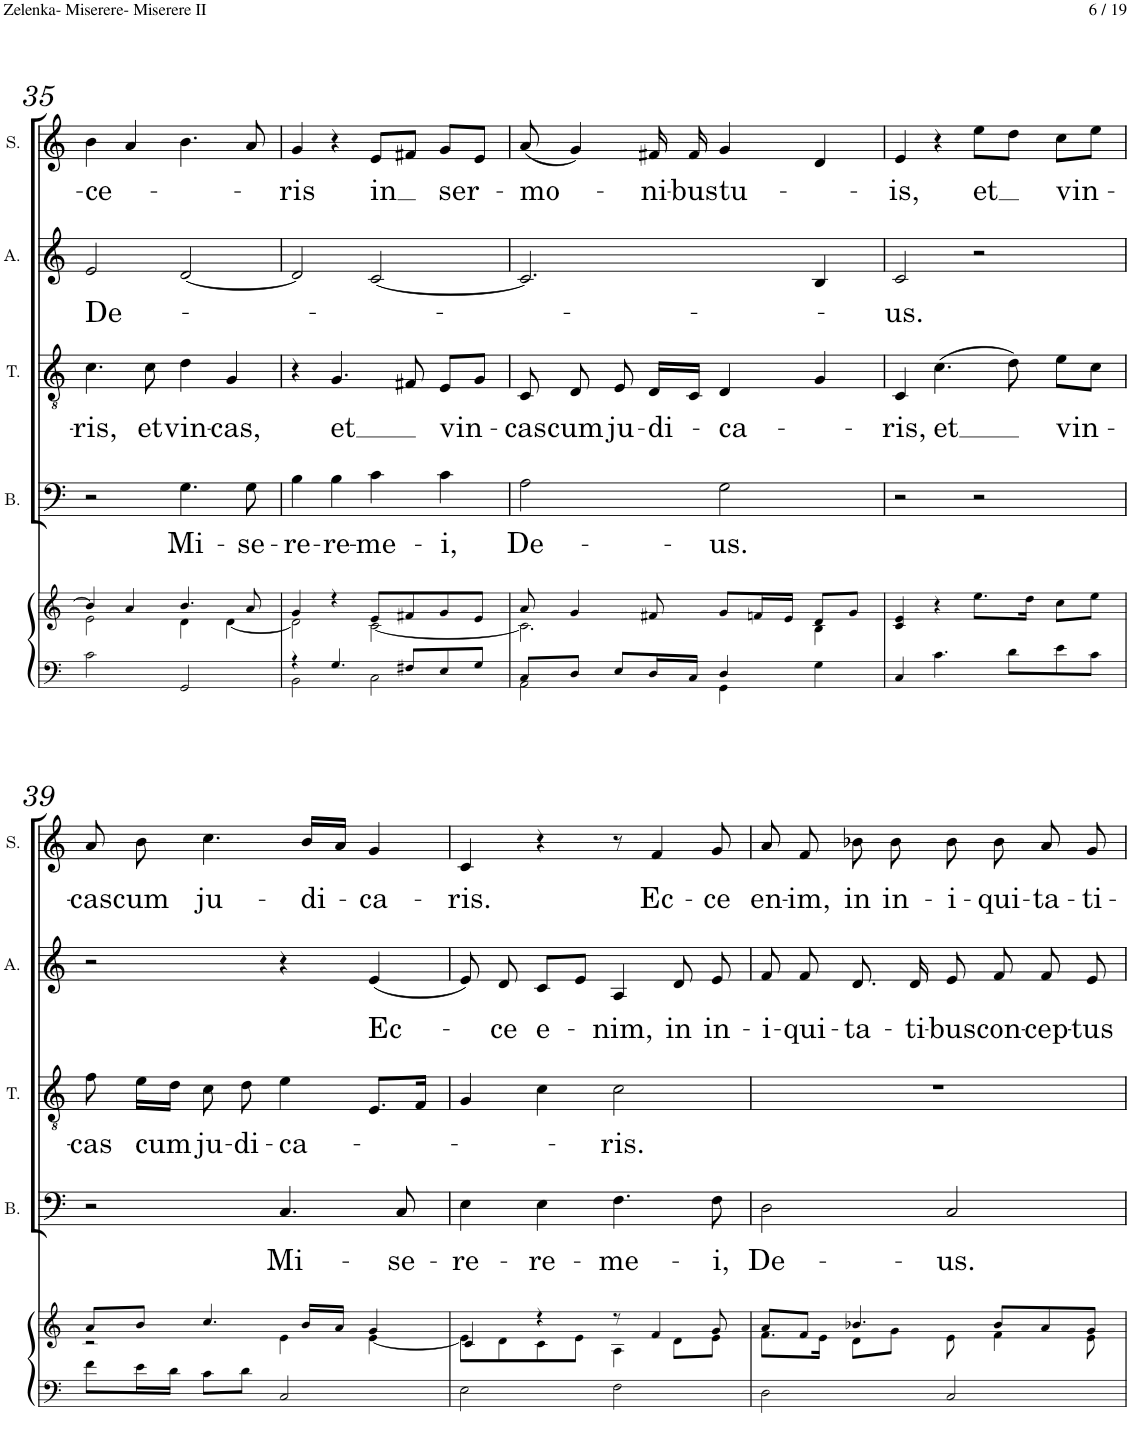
**kern	**kern	**kern	**text	**kern	**text	**kern	**text	**kern	**text
*part5	*part5	*part4	*part4	*part3	*part3	*part2	*part2	*part1	*part1
*staff6	*staff5	*staff4	*staff4	*staff3	*staff3	*staff2	*staff2	*staff1	*staff1
*I"Piano	*	*I"Basse	*	*I"Tenor	*	*I"Alto	*	*I"Soprano	*
*I'Pno	*	*I'B.	*	*I'T.	*	*I'A.	*	*I'S.	*
!!LO:PB:g=z
*clefF4	*clefG2	*clefF4	*	*clefGv2	*	*clefG2	*	*clefG2	*
*k[]	*k[]	*k[]	*	*k[]	*	*k[]	*	*k[]	*
*M4/4	*M4/4	*M4/4	*	*M4/4	*	*M4/4	*	*M4/4	*
*met(c)	*met(c)	*met(c)	*	*met(c)	*	*met(c)	*	*met(c)	*
=35	=35	=35	=35	=35	=35	=35	=35	=35	=35
*	*^	*	*	*	*	*	*	*	*
!	!	!	!	!	!	!LO:LY:b	!	!LO:LY:b	!	!LO:LY:b
2c\	4b/]	2e\	2r	.	4.c\	-ris,	2e/	De-	4b\	-ce-
.	4a/	.	.	.	.	.	.	.	4a/	.
!	!	!	!	!	!	!LO:LY:b	!	!	!	!
.	.	.	.	.	8c\	et	.	.	.	.
!	!	!	!	!LO:LY:b	!	!LO:LY:b	!	!	!	!
2GG/	4.b/	4d\	4.G\	Mi-	4d\	vin-	[2d/	.	4.b\	.
!	!	!	!	!	!	!LO:LY:b	!	!	!	!
.	.	[4d\	.	.	4G/	-cas,	.	.	.	.
!	!	!	!	!LO:LY:b	!	!	!	!	!	!
.	8a/	.	8G\	-se-	.	.	.	.	8a/	.
=36	=36	=36	=36	=36	=36	=36	=36	=36	=36	=36
*^	*	*	*	*	*	*	*	*	*	*
!	!	!	!	!	!LO:LY:b	!	!	!	!	!	!LO:LY:b
4r	2BB\	4g/	2d\]	4B\	-re-	4r	.	2d/]	.	4g/	-ris
!	!	!	!	!	!LO:LY:b	!	!LO:LY:b	!	!	!	!
4.G/	.	4r	.	4B\	-re-	4.G/	et	.	.	4r	.
!	!	!	!	!	!LO:LY:b	!	!	!	!	!	!LO:LY:b
.	2C\	8e/L	[2c\	4c\	-me-	.	.	[2c/	.	8e/L	in
8F#X/L	.	8f#X/	.	.	.	8F#X/	.	.	.	8f#X/J	.
!	!	!	!	!	!LO:LY:b	!	!LO:LY:b	!	!	!	!LO:LY:b
8E/	.	8g/	.	4c\	-i,	8E/L	vin-	.	.	8g/L	ser-
8G/J	.	8e/J	.	.	.	8G/J	.	.	.	8e/J	.
=37	=37	=37	=37	=37	=37	=37	=37	=37	=37	=37	=37
!	!	!	!	!	!LO:LY:b	!	!LO:LY:b	!	!	!	!LO:LY:b
8C/L	2AA\	8a/	2.c\]	2A\	De-	8C/	-cas	2.c/]	.	(8a/	-mo-
!	!	!	!	!	!	!	!LO:LY:b	!	!	!	!
8D/J	.	4g/	.	.	.	8D/	cum	.	.	4g/)	.
!	!	!	!	!	!	!	!LO:LY:b	!	!	!	!
8E/L	.	.	.	.	.	8E/	ju-	.	.	.	.
!	!	!	!	!	!	!	!LO:LY:b	!	!	!	!LO:LY:b
16D/L	.	8f#X/	.	.	.	16D/LL	-di-	.	.	16f#X/	-ni-
!	!	!	!	!	!	!	!	!	!	!	!LO:LY:b
16C/JJ	.	.	.	.	.	16C/JJ	.	.	.	16f#/	-bus
!	!	!	!	!	!LO:LY:b	!	!LO:LY:b	!	!	!	!LO:LY:b
4D/	4GG\	8g/L	.	2G\	-us.	4D/	-ca-	.	.	4g/	tu-
.	.	16fn/L	.	.	.	.	.	.	.	.	.
.	.	16e/JJ	.	.	.	.	.	.	.	.	.
4G\	4ryy	8d/L	4B\	.	.	4G/	.	4B/	.	4d/	.
.	.	8g/J	.	.	.	.	.	.	.	.	.
*v	*v	*	*	*	*	*	*	*	*	*	*
*	*v	*v	*	*	*	*	*	*	*	*
=38	=38	=38	=38	=38	=38	=38	=38	=38	=38
!	!	!	!	!	!LO:LY:b	!	!LO:LY:b	!	!LO:LY:b
4C/	4c/ 4e/	2r	.	4C/	-ris,	2c/	-us.	4e/	-is,
!	!	!	!	!	!LO:LY:b	!	!	!	!
4.c\	4r	.	.	(4.c\	et	.	.	4r	.
!	!	!	!	!	!	!	!	!	!LO:LY:b
.	8.ee\L	2r	.	.	.	2r	.	8ee\L	et
8d\L	.	.	.	8d\)	.	.	.	8dd\J	.
.	16dd\Jk	.	.	.	.	.	.	.	.
!	!	!	!	!	!LO:LY:b	!	!	!	!LO:LY:b
8e\	8cc\L	.	.	8e\L	vin-	.	.	8cc\L	vin-
8c\J	8ee\J	.	.	8c\J	.	.	.	8ee\J	.
!!LO:LB:g=z
=39	=39	=39	=39	=39	=39	=39	=39	=39	=39
*	*^	*	*	*	*	*	*	*	*
!	!	!	!	!	!	!LO:LY:b	!	!	!	!LO:LY:b
8f\L	8a/L	2r	2r	.	8f\	-cas	2r	.	8a/	-cas
!	!	!	!	!	!	!LO:LY:b	!	!	!	!LO:LY:b
16e\L	8b/J	.	.	.	16e\LL	cum	.	.	8b\	cum
16d\JJ	.	.	.	.	16d\JJ	.	.	.	.	.
!	!	!	!	!	!	!LO:LY:b	!	!	!	!LO:LY:b
8c\L	4.cc/	.	.	.	8c\	ju-	.	.	4.cc\	ju-
!	!	!	!	!	!	!LO:LY:b	!	!	!	!
8d\J	.	.	.	.	8d\	-di-	.	.	.	.
!	!	!	!	!LO:LY:b	!	!LO:LY:b	!	!	!	!
2C/	.	4e\	4.C/	Mi-	4e\	-ca-	4r	.	.	.
!	!	!	!	!	!	!	!	!	!	!LO:LY:b
.	16b/LL	.	.	.	.	.	.	.	16b/LL	-di-
.	16a/JJ	.	.	.	.	.	.	.	16a/JJ	.
!	!	!	!	!	!	!	!	!LO:LY:b	!	!LO:LY:b
.	4g/	[4e\	.	.	8.E/L	.	(4e/	Ec-	4g/	-ca-
!	!	!	!	!LO:LY:b	!	!	!	!	!	!
.	.	.	8C/	-se-	.	.	.	.	.	.
.	.	.	.	.	16F/Jk	.	.	.	.	.
=40	=40	=40	=40	=40	=40	=40	=40	=40	=40	=40
!	!	!	!	!LO:LY:b	!	!	!	!	!	!LO:LY:b
2E\	4c/	8e\L]	4E\	-re-	4G/	.	8e/)	.	4c/	-ris.
!	!	!	!	!	!	!	!	!LO:LY:b	!	!
.	.	8d\	.	.	.	.	8d/	-ce	.	.
!	!	!	!	!LO:LY:b	!	!	!	!LO:LY:b	!	!
.	4r	8c\	4E\	-re-	4c\	.	8c/L	e-	4r	.
.	.	8e\J	.	.	.	.	8e/J	.	.	.
!	!	!	!	!LO:LY:b	!	!LO:LY:b	!	!LO:LY:b	!	!
2F\	8r	4A\	4.F\	-me-	2c\	-ris.	4A/	-nim,	8r	.
!	!	!	!	!	!	!	!	!	!	!LO:LY:b
.	4f/	.	.	.	.	.	.	.	4f/	Ec-
!	!	!	!	!	!	!	!	!LO:LY:b	!	!
.	.	8d\L	.	.	.	.	8d/	in	.	.
!	!	!	!	!LO:LY:b	!	!	!	!LO:LY:b	!	!LO:LY:b
.	8g/	8e\J	8F\	-i,	.	.	8e/	in-	8g/	-ce
=41	=41	=41	=41	=41	=41	=41	=41	=41	=41	=41
!	!	!	!	!LO:LY:b	!	!	!	!LO:LY:b	!	!LO:LY:b
2D\	8a/L	8.f\L	2D\	De-	1r	.	8f/	-i-	8a/	en-
!	!	!	!	!	!	!	!	!LO:LY:b	!	!LO:LY:b
.	8f/J	.	.	.	.	.	8f/	-qui-	8f/	-im,
.	.	16e\Jk	.	.	.	.	.	.	.	.
!	!	!	!	!	!	!	!	!LO:LY:b	!	!LO:LY:b
.	4.b-X/	8d\L	.	.	.	.	8.d/	-ta-	8b-X\	in
!	!	!	!	!	!	!	!	!	!	!LO:LY:b
.	.	8g\J	.	.	.	.	.	.	8b-\	in-
!	!	!	!	!	!	!	!	!LO:LY:b	!	!
.	.	.	.	.	.	.	16d/	-ti-	.	.
!	!	!	!	!LO:LY:b	!	!	!	!LO:LY:b	!	!LO:LY:b
2C/	.	8e\	2C/	-us.	.	.	8e/	-bus	8b-\	-i-
!	!	!	!	!	!	!	!	!LO:LY:b	!	!LO:LY:b
.	8b-/L	4f\	.	.	.	.	8f/	con-	8b-\	-qui-
!	!	!	!	!	!	!	!	!LO:LY:b	!	!LO:LY:b
.	8a/	.	.	.	.	.	8f/	-cep-	8a/	-ta-
!	!	!	!	!	!	!	!	!LO:LY:b	!	!LO:LY:b
.	8g/J	8e\	.	.	.	.	8e/	-tus	8g/	-ti-
*	*v	*v	*	*	*	*	*	*	*	*
=	=	=	=	=	=	=	=	=	=
*-	*-	*-	*-	*-	*-	*-	*-	*-	*-
